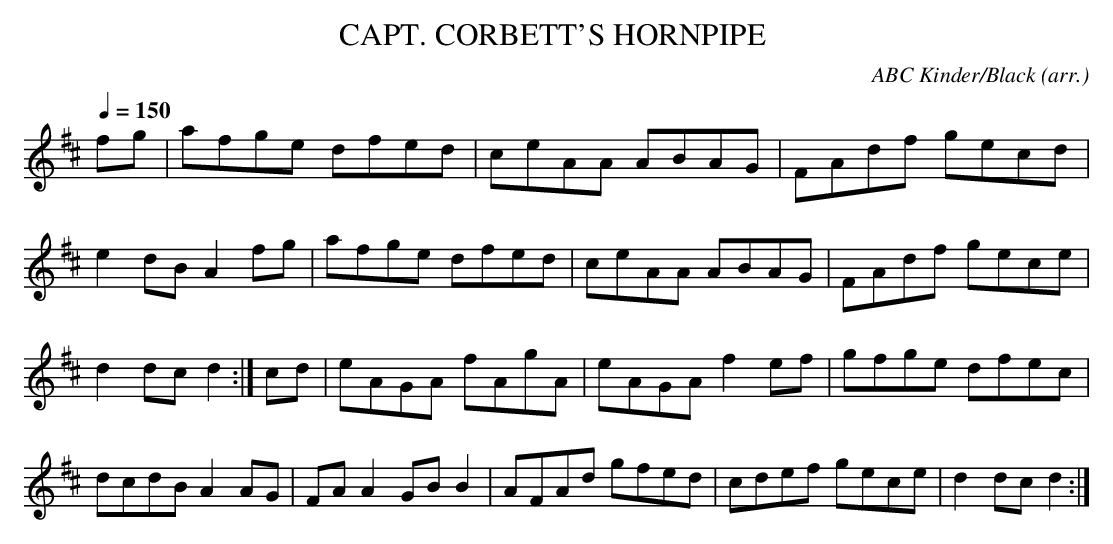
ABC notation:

X:1
T:CAPT. CORBETT'S HORNPIPE \
C:ABC Kinder/Black (arr.)\
Q:1/4=150\
M:4/4\
L:1/8\
K:D\
fg|afge dfed|ceAA ABAG|FAdf gecd|e2dB A2fg|\
afge dfed|ceAA ABAG|FAdf gece|d2 dc d2:|\
cd|eAGA fAgA|eAGA f2ef|gfge dfec|dcdB A2 AG|\
FAA2 GBB2|AFAd gfed|cdef gece|d2 dc d2:|\
\
\
